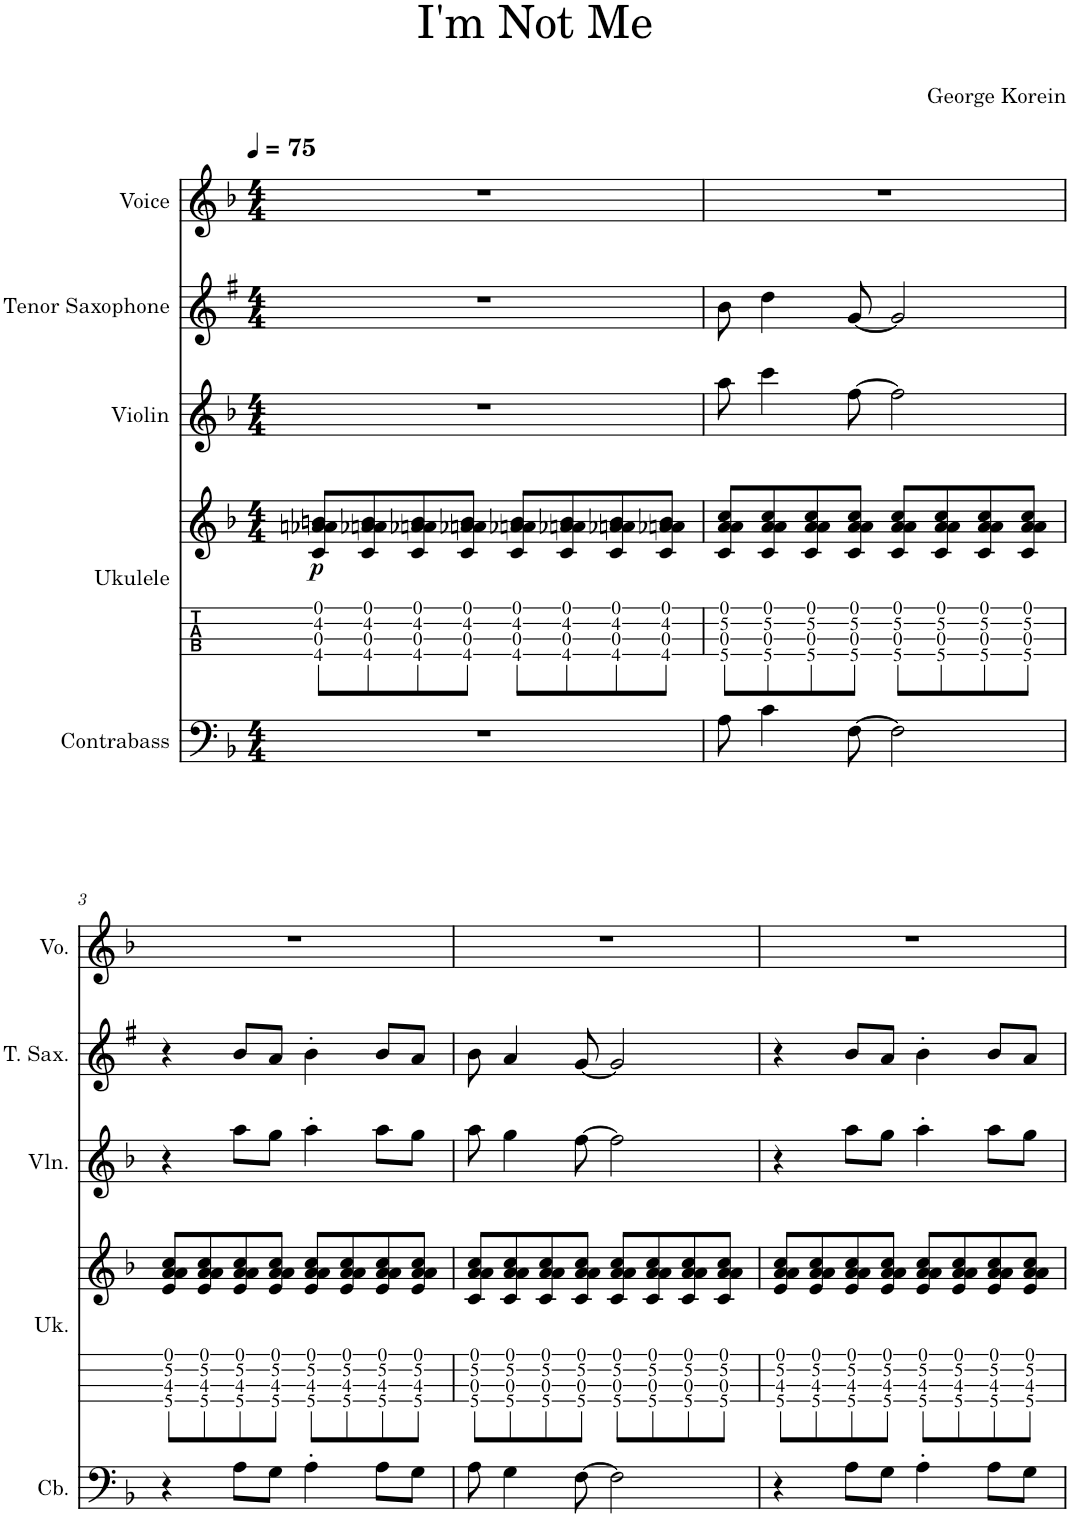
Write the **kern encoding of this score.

**kern	**kern	**kern	**dynam	**kern	**kern	**kern
*part5	*part4	*part4	*part4	*part3	*part2	*part1
*staff6	*staff5	*staff4	*staff4/5	*staff3	*staff2	*staff1
*I"Contrabass	*I"Ukulele	*	*	*I"Violin	*I"Tenor Saxophone	*I"Voice
*I'Cb.	*I'Uk.	*	*	*I'Vln.	*I'T. Sax.	*I'Vo.
*	*stria4	*	*	*	*	*
*clefF4	*	*clefG2	*	*clefG2	*clefG2	*clefG2
*Trd7c12	*	*	*	*	*Trd8c14	*
*k[b-]	*k[b-]	*k[b-]	*	*k[b-]	*k[f#]	*k[b-]
*M4/4	*M4/4	*M4/4	*	*M4/4	*M4/4	*M4/4
*MM75	*MM75	*MM75	*	*MM75	*MM75	*MM75
=1	=1	=1	=1	=1	=1	=1
!	!	!	!LO:DY:b	!	!	!
1r	8bn\ 8c\ 8a-X\ 8an\L	8c/ 8a-X/ 8an/ 8bn/L	p	1r	1r	1r
.	8b\ 8c\ 8a-X\ 8an\	8c/ 8a-X/ 8an/ 8b/	.	.	.	.
.	8b\ 8c\ 8a-X\ 8an\	8c/ 8a-X/ 8an/ 8b/	.	.	.	.
.	8b\ 8c\ 8a-X\ 8an\J	8c/ 8a-X/ 8an/ 8b/J	.	.	.	.
.	8b\ 8c\ 8a-X\ 8an\L	8c/ 8a-X/ 8an/ 8b/L	.	.	.	.
.	8b\ 8c\ 8a-X\ 8an\	8c/ 8a-X/ 8an/ 8b/	.	.	.	.
.	8b\ 8c\ 8a-X\ 8an\	8c/ 8a-X/ 8an/ 8b/	.	.	.	.
.	8b\ 8c\ 8a-X\ 8an\J	8c/ 8a-X/ 8an/ 8b/J	.	.	.	.
=2	=2	=2	=2	=2	=2	=2
8A\	8cc\ 8c\ 8a\ 8a\L	8c/ 8a/ 8a/ 8cc/L	.	8aa\	8b\	1r
4c\	8cc\ 8c\ 8a\ 8a\	8c/ 8a/ 8a/ 8cc/	.	4ccc\	4dd\	.
.	8cc\ 8c\ 8a\ 8a\	8c/ 8a/ 8a/ 8cc/	.	.	.	.
[8F\	8cc\ 8c\ 8a\ 8a\J	8c/ 8a/ 8a/ 8cc/J	.	[8ff\	[8g/	.
2F\]	8cc\ 8c\ 8a\ 8a\L	8c/ 8a/ 8a/ 8cc/L	.	2ff\]	2g/]	.
.	8cc\ 8c\ 8a\ 8a\	8c/ 8a/ 8a/ 8cc/	.	.	.	.
.	8cc\ 8c\ 8a\ 8a\	8c/ 8a/ 8a/ 8cc/	.	.	.	.
.	8cc\ 8c\ 8a\ 8a\J	8c/ 8a/ 8a/ 8cc/J	.	.	.	.
!!LO:LB:g=z
=3	=3	=3	=3	=3	=3	=3
4r	8cc\ 8e\ 8a\ 8a\L	8e/ 8a/ 8a/ 8cc/L	.	4r	4r	1r
.	8cc\ 8e\ 8a\ 8a\	8e/ 8a/ 8a/ 8cc/	.	.	.	.
8A\L	8cc\ 8e\ 8a\ 8a\	8e/ 8a/ 8a/ 8cc/	.	8aa\L	8b/L	.
8G\J	8cc\ 8e\ 8a\ 8a\J	8e/ 8a/ 8a/ 8cc/J	.	8gg\J	8a/J	.
4A'\	8cc\ 8e\ 8a\ 8a\L	8e/ 8a/ 8a/ 8cc/L	.	4aa'\	4b'\	.
.	8cc\ 8e\ 8a\ 8a\	8e/ 8a/ 8a/ 8cc/	.	.	.	.
8A\L	8cc\ 8e\ 8a\ 8a\	8e/ 8a/ 8a/ 8cc/	.	8aa\L	8b/L	.
8G\J	8cc\ 8e\ 8a\ 8a\J	8e/ 8a/ 8a/ 8cc/J	.	8gg\J	8a/J	.
=4	=4	=4	=4	=4	=4	=4
8A\	8cc\ 8c\ 8a\ 8a\L	8c/ 8a/ 8a/ 8cc/L	.	8aa\	8b\	1r
4G\	8cc\ 8c\ 8a\ 8a\	8c/ 8a/ 8a/ 8cc/	.	4gg\	4a/	.
.	8cc\ 8c\ 8a\ 8a\	8c/ 8a/ 8a/ 8cc/	.	.	.	.
[8F\	8cc\ 8c\ 8a\ 8a\J	8c/ 8a/ 8a/ 8cc/J	.	[8ff\	[8g/	.
2F\]	8cc\ 8c\ 8a\ 8a\L	8c/ 8a/ 8a/ 8cc/L	.	2ff\]	2g/]	.
.	8cc\ 8c\ 8a\ 8a\	8c/ 8a/ 8a/ 8cc/	.	.	.	.
.	8cc\ 8c\ 8a\ 8a\	8c/ 8a/ 8a/ 8cc/	.	.	.	.
.	8cc\ 8c\ 8a\ 8a\J	8c/ 8a/ 8a/ 8cc/J	.	.	.	.
=5	=5	=5	=5	=5	=5	=5
4r	8cc\ 8e\ 8a\ 8a\L	8e/ 8a/ 8a/ 8cc/L	.	4r	4r	1r
.	8cc\ 8e\ 8a\ 8a\	8e/ 8a/ 8a/ 8cc/	.	.	.	.
8A\L	8cc\ 8e\ 8a\ 8a\	8e/ 8a/ 8a/ 8cc/	.	8aa\L	8b/L	.
8G\J	8cc\ 8e\ 8a\ 8a\J	8e/ 8a/ 8a/ 8cc/J	.	8gg\J	8a/J	.
4A'\	8cc\ 8e\ 8a\ 8a\L	8e/ 8a/ 8a/ 8cc/L	.	4aa'\	4b'\	.
.	8cc\ 8e\ 8a\ 8a\	8e/ 8a/ 8a/ 8cc/	.	.	.	.
8A\L	8cc\ 8e\ 8a\ 8a\	8e/ 8a/ 8a/ 8cc/	.	8aa\L	8b/L	.
8G\J	8cc\ 8e\ 8a\ 8a\J	8e/ 8a/ 8a/ 8cc/J	.	8gg\J	8a/J	.
=	=	=	=	=	=	=
*-	*-	*-	*-	*-	*-	*-
